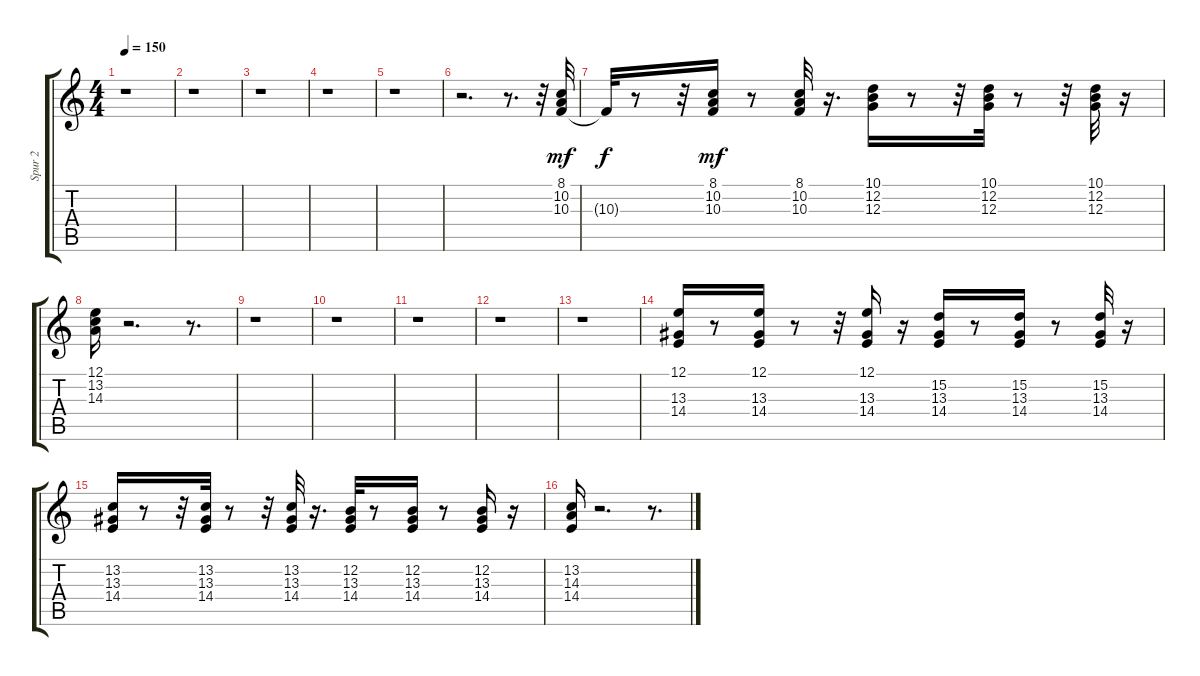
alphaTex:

\track ("Spur 2" "Spur 2") {instrument pizzicatostrings}
\staff {score tabs}
\tuning (E4 B3 G3 D3 A2 E2) {hide}
\ts (4 4)
\tempo 150
\clef g2
\ks c
r.1{dy f} |
r.1 |
r.1 |
r.1 |
r.1 |
r.2{d} r.8{d} r.32 (8.1 10.2 10.3).32{dy mf} |
10.3{t}.32{dy f} r.8 r.32 (8.1 10.2 10.3).16{dy mf} r.8 (8.1 10.2 10.3).32 r.16{d} (10.1 12.2 12.3).16 r.8 r.32 (10.1 12.2 12.3).32 r.8 r.32 (10.1 12.2 12.3).32 r.16 |
(12.1 13.2 14.3).16 r.2{d} r.8{d} |
r.1 |
r.1 |
r.1 |
r.1 |
r.1 |
(12.1 13.3 14.4).16 r.8 (12.1 13.3 14.4).16 r.8 r.32 (12.1 13.3 14.4).16 r.16 (15.2 13.3 14.4).16 r.8 (15.2 13.3 14.4).16 r.8 (15.2 13.3 14.4).32 r.16 |
(13.2 13.3 14.4).16 r.8 r.32 (13.2 13.3 14.4).32 r.8 r.32 (13.2 13.3 14.4).32 r.16{d} (12.2 13.3 14.4).32 r.8 (12.2 13.3 14.4).16 r.8 (12.2 13.3 14.4).16 r.16 |
(13.2 14.3 14.4).16 r.2{d} r.8{d}
